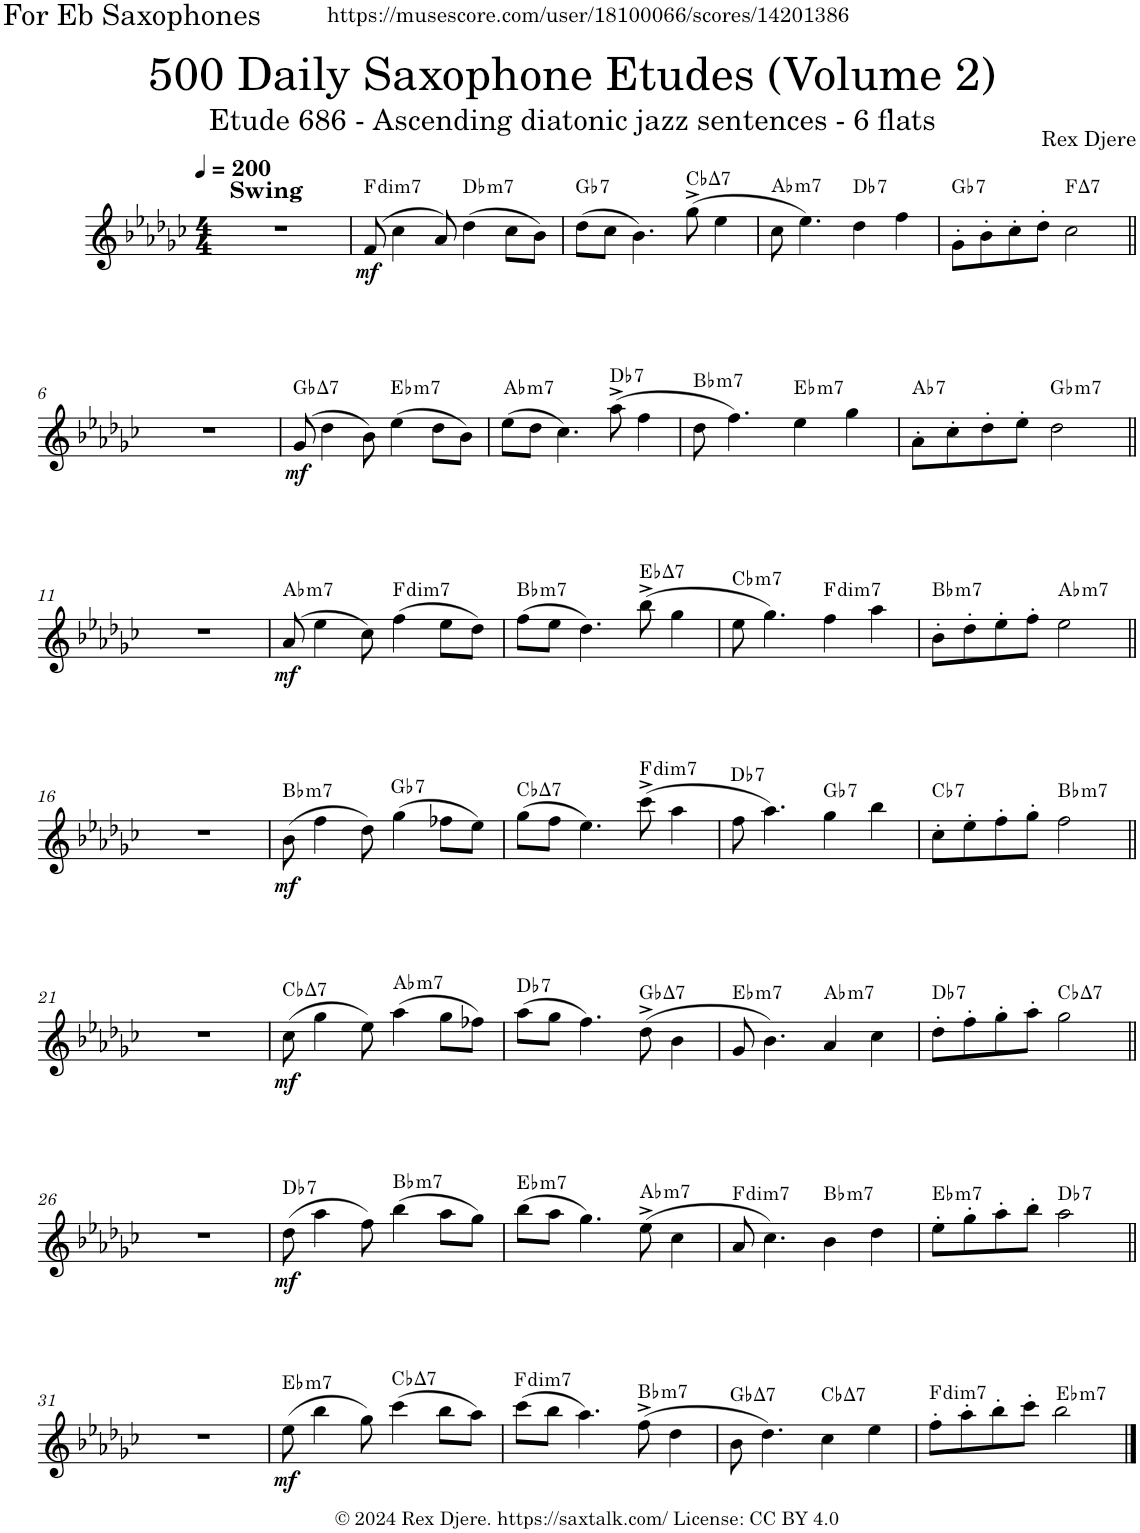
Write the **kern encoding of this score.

**kern	**dynam	**harte
*part1	*part1	*part1
*staff1	*staff1	*
*I"Alto Saxophone	*	*
*I'A. Sax.	*	*
*clefG2	*	*
*Trd5c9	*	*
*k[b-e-a-d-g-c-]	*	*
*M4/4	*	*
*MM200	*	*
=1	=1	=1
!LO:TX:a:B:t=Swing	!	!
1r	.	.
=2	=2	=2
!	!LO:DY:b	!LO:H:kt=dim7
(8f/	mf	F:dim7
4cc-\	.	.
8a-/)	.	.
!	!	!LO:H:kt=m7
(4dd-\	.	Db:min7
8cc-\L	.	.
8b-\J)	.	.
=3	=3	=3
!	!	!LO:H:kt=7
(8dd-\L	.	Gb:7
8cc-\J	.	.
4.b-\)	.	.
!	!	!LO:H:kt=7
(8gg-^\	.	Cb:maj7
4ee-\	.	.
=4	=4	=4
!	!	!LO:H:kt=m7
8cc-\	.	Ab:min7
4.ee-\)	.	.
!	!	!LO:H:kt=7
4dd-\	.	Db:7
4ff\	.	.
=5	=5	=5
!	!	!LO:H:kt=7
8g-'\L	.	Gb:7
8b-'\	.	.
8cc-'\	.	.
8dd-'\J	.	.
!	!	!LO:H:kt=7
2cc-\	.	F:maj7
!!LO:LB:g=z
=6||	=6||	=6||
*k[b-e-a-d-g-c-]	*	*
1r	.	.
=7	=7	=7
!	!LO:DY:b	!LO:H:kt=7
(8g-/	mf	Gb:maj7
4dd-\	.	.
8b-\)	.	.
!	!	!LO:H:kt=m7
(4ee-\	.	Eb:min7
8dd-\L	.	.
8b-\J)	.	.
=8	=8	=8
!	!	!LO:H:kt=m7
(8ee-\L	.	Ab:min7
8dd-\J	.	.
4.cc-\)	.	.
!	!	!LO:H:kt=7
(8aa-^\	.	Db:7
4ff\	.	.
=9	=9	=9
!	!	!LO:H:kt=m7
8dd-\	.	Bb:min7
4.ff\)	.	.
!	!	!LO:H:kt=m7
4ee-\	.	Eb:min7
4gg-\	.	.
=10	=10	=10
!	!	!LO:H:kt=7
8a-'\L	.	Ab:7
8cc-'\	.	.
8dd-'\	.	.
8ee-'\J	.	.
!	!	!LO:H:kt=m7
2dd-\	.	Gb:min7
!!LO:LB:g=z
=11||	=11||	=11||
*k[b-e-a-d-g-c-]	*	*
1r	.	.
=12	=12	=12
!	!LO:DY:b	!LO:H:kt=m7
(8a-/	mf	Ab:min7
4ee-\	.	.
8cc-\)	.	.
!	!	!LO:H:kt=dim7
(4ff\	.	F:dim7
8ee-\L	.	.
8dd-\J)	.	.
=13	=13	=13
!	!	!LO:H:kt=m7
(8ff\L	.	Bb:min7
8ee-\J	.	.
4.dd-\)	.	.
!	!	!LO:H:kt=7
(8bb-^\	.	Eb:maj7
4gg-\	.	.
=14	=14	=14
!	!	!LO:H:kt=m7
8ee-\	.	Cb:min7
4.gg-\)	.	.
!	!	!LO:H:kt=dim7
4ff\	.	F:dim7
4aa-\	.	.
=15	=15	=15
!	!	!LO:H:kt=m7
8b-'\L	.	Bb:min7
8dd-'\	.	.
8ee-'\	.	.
8ff'\J	.	.
!	!	!LO:H:kt=m7
2ee-\	.	Ab:min7
!!LO:LB:g=z
=16||	=16||	=16||
*k[b-e-a-d-g-c-]	*	*
1r	.	.
=17	=17	=17
!	!LO:DY:b	!LO:H:kt=m7
(8b-\	mf	Bb:min7
4ff\	.	.
8dd-\)	.	.
!	!	!LO:H:kt=7
(4gg-\	.	Gb:7
8ff-X\L	.	.
8ee-\J)	.	.
=18	=18	=18
!	!	!LO:H:kt=7
(8gg-\L	.	Cb:maj7
8ff\J	.	.
4.ee-\)	.	.
!	!	!LO:H:kt=dim7
(8ccc-^\	.	F:dim7
4aa-\	.	.
=19	=19	=19
!	!	!LO:H:kt=7
8ff\	.	Db:7
4.aa-\)	.	.
!	!	!LO:H:kt=7
4gg-\	.	Gb:7
4bb-\	.	.
=20	=20	=20
!	!	!LO:H:kt=7
8cc-'\L	.	Cb:7
8ee-'\	.	.
8ff'\	.	.
8gg-'\J	.	.
!	!	!LO:H:kt=m7
2ff\	.	Bb:min7
!!LO:LB:g=z
=21||	=21||	=21||
*k[b-e-a-d-g-c-]	*	*
1r	.	.
=22	=22	=22
!	!LO:DY:b	!LO:H:kt=7
(8cc-\	mf	Cb:maj7
4gg-\	.	.
8ee-\)	.	.
!	!	!LO:H:kt=m7
(4aa-\	.	Ab:min7
8gg-\L	.	.
8ff-X\J)	.	.
=23	=23	=23
!	!	!LO:H:kt=7
(8aa-\L	.	Db:7
8gg-\J	.	.
4.ff\)	.	.
!	!	!LO:H:kt=7
(8dd-^\	.	Gb:maj7
4b-\	.	.
=24	=24	=24
!	!	!LO:H:kt=m7
8g-/	.	Eb:min7
4.b-\)	.	.
!	!	!LO:H:kt=m7
4a-/	.	Ab:min7
4cc-\	.	.
=25	=25	=25
!	!	!LO:H:kt=7
8dd-'\L	.	Db:7
8ff'\	.	.
8gg-'\	.	.
8aa-'\J	.	.
!	!	!LO:H:kt=7
2gg-\	.	Cb:maj7
!!LO:LB:g=z
=26||	=26||	=26||
1r	.	.
=27	=27	=27
!	!LO:DY:b	!LO:H:kt=7
(8dd-\	mf	Db:7
4aa-\	.	.
8ff\)	.	.
!	!	!LO:H:kt=m7
(4bb-\	.	Bb:min7
8aa-\L	.	.
8gg-\J)	.	.
=28	=28	=28
!	!	!LO:H:kt=m7
(8bb-\L	.	Eb:min7
8aa-\J	.	.
4.gg-\)	.	.
!	!	!LO:H:kt=m7
(8ee-^\	.	Ab:min7
4cc-\	.	.
=29	=29	=29
!	!	!LO:H:kt=dim7
8a-/	.	F:dim7
4.cc-\)	.	.
!	!	!LO:H:kt=m7
4b-\	.	Bb:min7
4dd-\	.	.
=30	=30	=30
!	!	!LO:H:kt=m7
8ee-'\L	.	Eb:min7
8gg-'\	.	.
8aa-'\	.	.
8bb-'\J	.	.
!	!	!LO:H:kt=7
2aa-\	.	Db:7
!!LO:LB:g=z
=31||	=31||	=31||
1r	.	.
=32	=32	=32
!	!LO:DY:b	!LO:H:kt=m7
(8ee-\	mf	Eb:min7
4bb-\	.	.
8gg-\)	.	.
!	!	!LO:H:kt=7
(4ccc-\	.	Cb:maj7
8bb-\L	.	.
8aa-\J)	.	.
=33	=33	=33
!	!	!LO:H:kt=dim7
(8ccc-\L	.	F:dim7
8bb-\J	.	.
4.aa-\)	.	.
!	!	!LO:H:kt=m7
(8ff^\	.	Bb:min7
4dd-\	.	.
=34	=34	=34
!	!	!LO:H:kt=7
8b-\	.	Gb:maj7
4.dd-\)	.	.
!	!	!LO:H:kt=7
4cc-\	.	Cb:maj7
4ee-\	.	.
=35	=35	=35
!	!	!LO:H:kt=dim7
8ff'\L	.	F:dim7
8aa-'\	.	.
8bb-'\	.	.
8ccc-'\J	.	.
!	!	!LO:H:kt=m7
2bb-\	.	Eb:min7
==	==	==
*-	*-	*-
